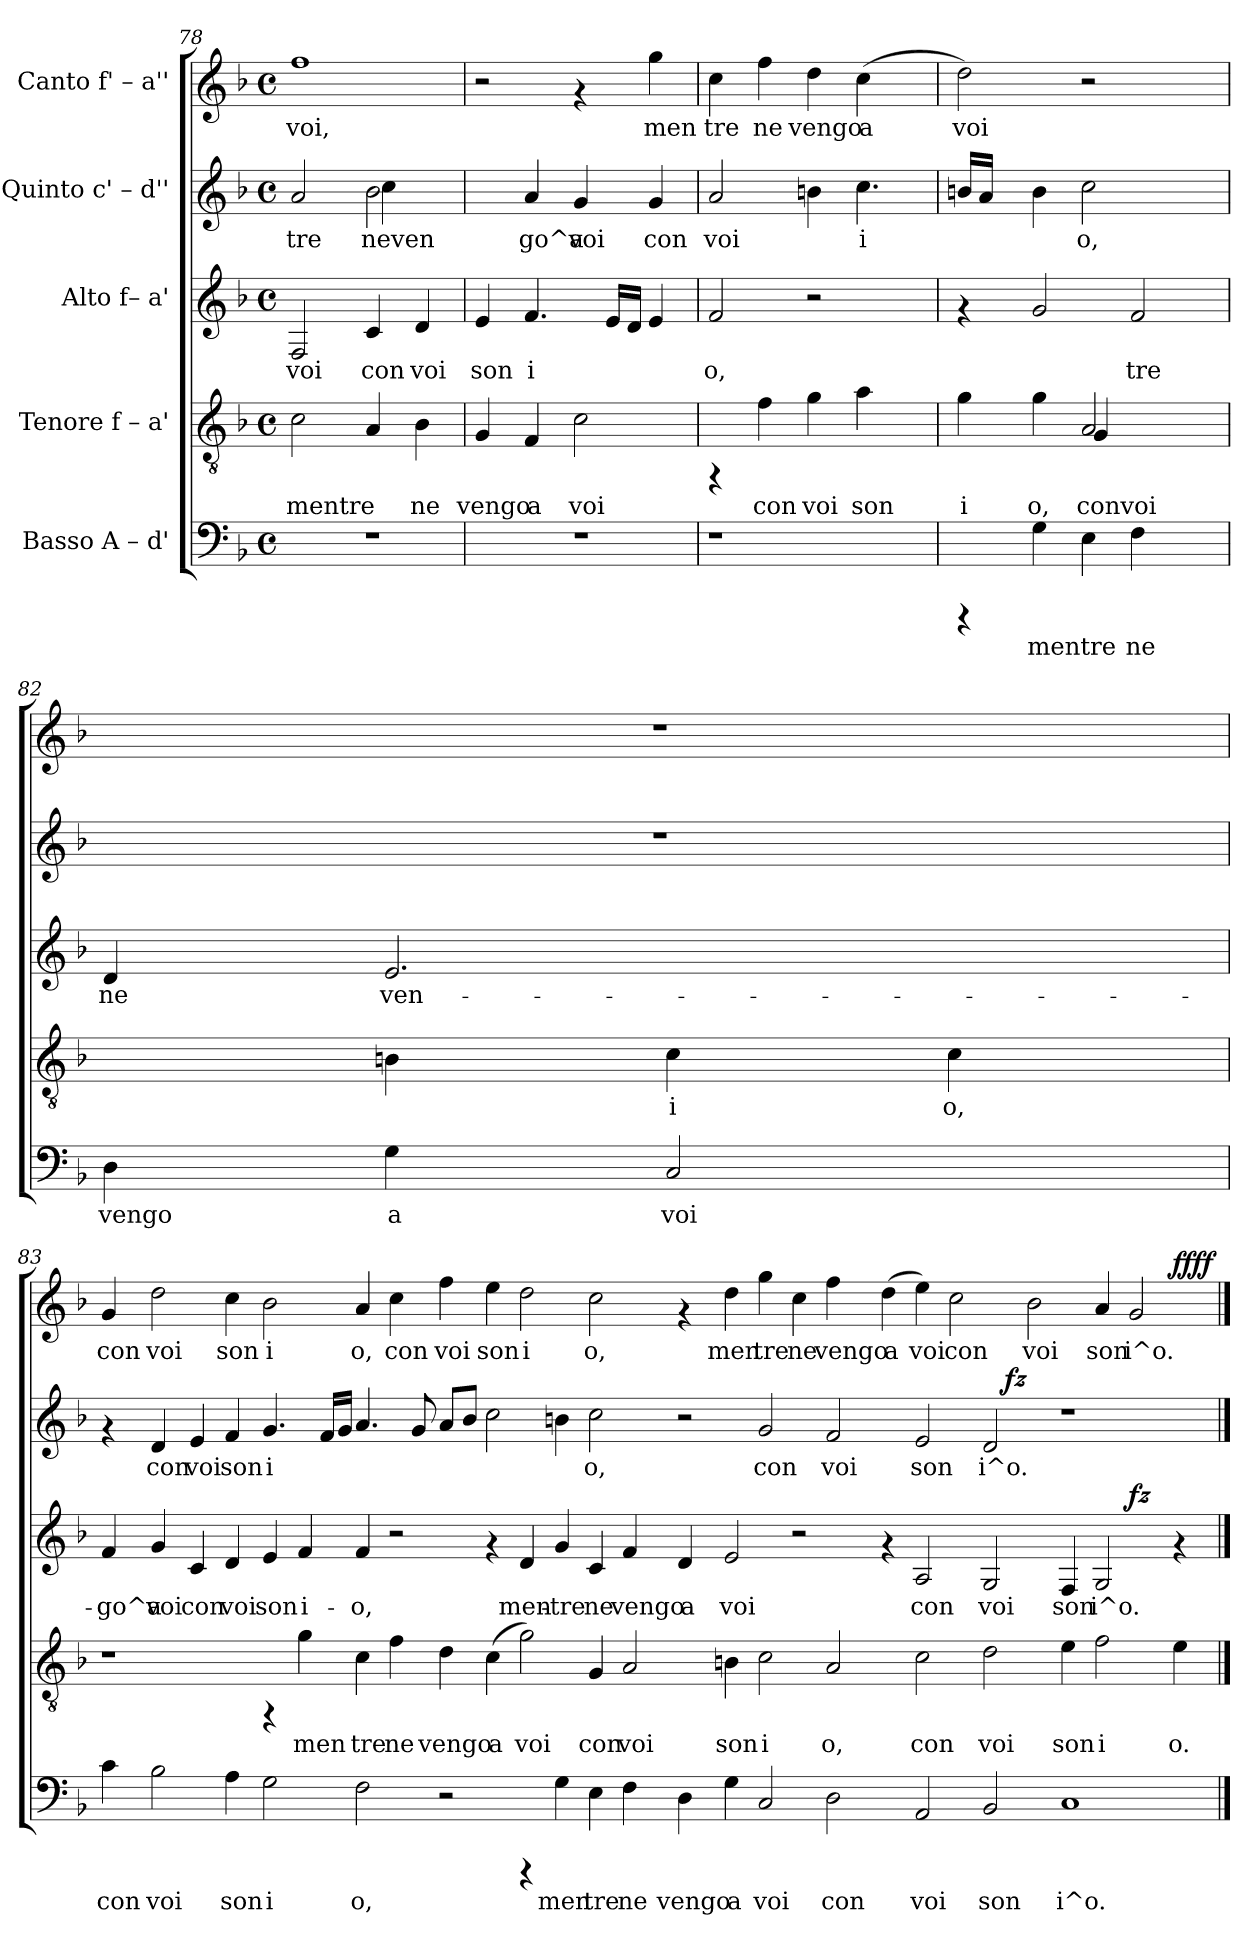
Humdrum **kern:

**kern	**text	**kern	**text	**kern	**text	**dynam	**kern	**text	**dynam	**kern	**text	**dynam
*part5	*part5	*part4	*part4	*part3	*part3	*part3	*part2	*part2	*part2	*part1	*part1	*part1
*staff5	*staff5	*staff4	*staff4	*staff3	*staff3	*staff3	*staff2	*staff2	*staff2	*staff1	*staff1	*staff1
*I"Basso  A – d'	*	*I"Tenore  f – a'	*	*I"Alto  f– a'	*	*	*I"Quinto  c' – d''	*	*	*I"Canto  f' – a''	*	*
*clefF4	*	*clefGv2	*	*clefG2	*	*	*clefG2	*	*	*clefG2	*	*
*k[b-]	*	*k[b-]	*	*k[b-]	*	*	*k[b-]	*	*	*k[b-]	*	*
*F:	*	*F:	*	*F:	*	*	*F:	*	*	*F:	*	*
*M4/4	*	*M4/4	*	*M4/4	*	*	*M4/4	*	*	*M4/4	*	*
*met(c)	*	*met(c)	*	*met(c)	*	*	*met(c)	*	*	*met(c)	*	*
=78	=78	=78	=78	=78	=78	=78	=78	=78	=78	=78	=78	=78
!	!	!	!LO:LY:b:cj	!	!LO:LY:b:rj	!	!	!LO:LY:b:rj	!	!	!LO:LY:b:rj	!
*	*	*	*	*	*	*	*^	*	*	*	*	*
1r	.	2c\	mentre	2F/	voi	.	2a/	2ryy	tre	.	1ff	voi,	.
!	!	!	!LO:LY:b:cj	!	!LO:LY:b:rj	!	!	!	!LO:LY:b:rj	!	!	!	!
.	.	4A/	.	4c/	con	.	2b-\	4cc\	neven	.	.	.	.
!	!	!	!LO:LY:b:cj	!	!LO:LY:b:rj	!	!	!	!	!	!	!	!
.	.	4B-\	ne	4d/	voi	.	.	4ryy	.	.	.	.	.
=79	=79	=79	=79	=79	=79	=79	=79	=79	=79	=79	=79	=79	=79
!	!	!	!LO:LY:b:cj	!	!LO:LY:b:rj	!	!	!	!	!	!	!	!
*	*	*	*	*	*	*	*v	*v	*	*	*	*	*
1r	.	4G/	vengo	4e/	son	.	4ryy	.	.	2r	.	.
!	!	!	!LO:LY:b:cj	!	!LO:LY:b:rj	!	!	!LO:LY:b:rj	!	!	!	!
.	.	4F/	a	4.f/	i-	.	4a/	go^a	.	.	.	.
!	!	!	!LO:LY:b:cj	!	!	!	!	!LO:LY:b:rj	!	!	!	!
.	.	2c\	voi	.	.	.	4g/	voi	.	4rf	.	.
!	!	!	!	!	!LO:LY:b:rj	!	!	!	!	!	!	!
.	.	.	.	16e/L	--	.	.	.	.	.	.	.
!	!	!	!	!	!LO:LY:b:rj	!	!	!	!	!	!	!
.	.	.	.	16d/J	--	.	.	.	.	.	.	.
!	!	!	!	!	!LO:LY:b:rj	!	!	!LO:LY:b:rj	!	!	!LO:LY:b:rj	!
.	.	.	.	4e/	--	.	4g/	con	.	4gg\	men	.
=80	=80	=80	=80	=80	=80	=80	=80	=80	=80	=80	=80	=80
!	!	!	!	!	!LO:LY:b:rj	!	!	!LO:LY:b:rj	!	!	!LO:LY:b:rj	!
1r	.	4rFF	.	2f/	-o,	.	2a/	voi	.	4cc\	tre	.
!	!	!	!LO:LY:b:cj	!	!	!	!	!	!	!	!LO:LY:b:rj	!
.	.	4f\	con	.	.	.	.	.	.	4ff\	ne	.
!	!	!	!LO:LY:b:cj	!	!	!	!	!	!	!	!LO:LY:b:rj	!
.	.	4g\	voi	2r	.	.	4bn\	.	.	4dd\	vengo	.
!	!	!	!LO:LY:b:cj	!	!	!	!	!LO:LY:b:rj	!	!	!LO:LY:b:rj	!
.	.	4a\	son	.	.	.	4.cc\	i	.	(<4cc\	a	.
8ryy	.	8ryy	.	8ryy	.	.	.	.	.	8ryy	.	.
=81	=81	=81	=81	=81	=81	=81	=81	=81	=81	=81	=81	=81
!	!	!	!LO:LY:b:cj	!	!	!	!	!LO:LY:b:rj	!	!	!LO:LY:b:rj	!
*	*	*^	*	*	*	*	*	*	*	*	*	*
4rCCC	.	4g\	2ryy	i	4rf	.	.	16bn/L	.	.	2dd\)	voi	.
!	!	!	!	!	!	!	!	!	!LO:LY:b:rj	!	!	!	!
.	.	.	.	.	.	.	.	16a/J	.	.	.	.	.
.	.	.	.	.	.	.	.	8ryy	.	.	.	.	.
!	!LO:LY:b:cj	!	!	!LO:LY:b:cj	!	!	!	!	!LO:LY:b:rj	!	!	!	!
4G\	mentre	4g\	.	o,	2g/	.	.	4b\	.	.	.	.	.
!	!LO:LY:b:cj	!	!	!LO:LY:b:cj	!	!	!	!	!LO:LY:b:rj	!	!	!	!
4E\	.	2A/	4G/	convoi	.	.	.	2cc\	o,	.	2r	.	.
!	!LO:LY:b:cj	!	!	!	!	!LO:LY:b:rj	!	!	!	!	!	!	!
4F\	ne	.	4ryy	.	2f/	tre	.	.	.	.	.	.	.
4ryy	.	4ryy	4ryy	.	.	.	.	4ryy	.	.	4ryy	.	.
=82	=82	=82	=82	=82	=82	=82	=82	=82	=82	=82	=82	=82	=82
!	!LO:LY:b:cj	!	!	!	!	!LO:LY:b:rj	!	!	!	!	!	!	!
*	*	*v	*v	*	*	*	*	*	*	*	*	*	*
4D\	vengo	4ryy	.	4d/	ne	.	1r	.	.	1r	.	.
!	!LO:LY:b:cj	!	!	!	!LO:LY:b:rj	!	!	!	!	!	!	!
4G\	a	4Bn\	.	2.e/	ven-	.	.	.	.	.	.	.
!	!LO:LY:b:cj	!	!LO:LY:b:cj	!	!	!	!	!	!	!	!	!
2C/	voi	4c\	i	.	.	.	.	.	.	.	.	.
!	!	!	!LO:LY:b:cj	!	!	!	!	!	!	!	!	!
.	.	4c\	o,	.	.	.	.	.	.	.	.	.
!!LO:PB:g=z
=83	=83	=83	=83	=83	=83	=83	=83	=83	=83	=83	=83	=83
!	!LO:LY:b:cj	!	!	!	!LO:LY:b:rj	!	!	!	!	!	!LO:LY:b:rj	!
*	*	*	*	*^	*	*	*^	*	*	*^	*	*
4c\	con	1r	.	4f/	1ryy	-go^a	.	4rf	1ryy	.	.	4g/	1ryy	con	.
!	!LO:LY:b:cj	!	!	!	!	!LO:LY:b:rj	!	!	!	!LO:LY:b:rj	!	!	!	!LO:LY:b:rj	!
2B-\	voi	.	.	4g/	.	voi	.	4d/	.	con	.	2dd\	.	voi	.
!	!	!	!	!	!	!LO:LY:b:rj	!	!	!	!LO:LY:b:rj	!	!	!	!	!
.	.	.	.	4c/	.	con	.	4e/	.	voi	.	.	.	.	.
!	!LO:LY:b:cj	!	!	!	!	!LO:LY:b:rj	!	!	!	!LO:LY:b:rj	!	!	!	!LO:LY:b:rj	!
4A\	son	.	.	4d/	.	voi	.	4f/	.	son	.	4cc\	.	son	.
!	!LO:LY:b:cj	!	!	!	!	!LO:LY:b:rj	!	!	!	!LO:LY:b:rj	!	!	!	!LO:LY:b:rj	!
2G\	i	4rFF	.	4e/	1ryy	son	.	4.g/	1ryy	i	.	2b-\	1ryy	i	.
!	!	!	!LO:LY:b:cj	!	!	!LO:LY:b:rj	!	!	!	!	!	!	!	!	!
.	.	4g\	men	4f/	.	i-	.	.	.	.	.	.	.	.	.
!	!	!	!	!	!	!	!	!	!	!LO:LY:b:rj	!	!	!	!	!
.	.	.	.	.	.	.	.	16f/L	.	.	.	.	.	.	.
!	!	!	!	!	!	!	!	!	!	!LO:LY:b:rj	!	!	!	!	!
.	.	.	.	.	.	.	.	16g/J	.	.	.	.	.	.	.
!	!LO:LY:b:cj	!	!LO:LY:b:cj	!	!	!LO:LY:b:rj	!	!	!	!LO:LY:b:rj	!	!	!	!LO:LY:b:rj	!
2F\	o,	4c\	tre	4f/	.	-o,	.	4.a/	.	.	.	4a/	.	o,	.
!	!	!	!LO:LY:b:cj	!	!	!	!	!	!	!	!	!	!	!LO:LY:b:rj	!
.	.	4f\	ne	2r	.	.	.	.	.	.	.	4cc\	.	con	.
!	!	!	!	!	!	!	!	!	!	!LO:LY:b:rj	!	!	!	!	!
.	.	.	.	.	.	.	.	8g/	.	.	.	.	.	.	.
!	!	!	!LO:LY:b:cj	!	!	!	!	!	!	!LO:LY:b:rj	!	!	!	!LO:LY:b:rj	!
2r	.	4d\	vengo	.	1ryy	.	.	8a/L	1ryy	.	.	4ff\	1ryy	voi	.
!	!	!	!	!	!	!	!	!	!	!LO:LY:b:rj	!	!	!	!	!
.	.	.	.	.	.	.	.	8b-/J	.	.	.	.	.	.	.
!	!	!	!LO:LY:b:cj	!	!	!	!	!	!	!LO:LY:b:rj	!	!	!	!LO:LY:b:rj	!
.	.	(<4c\	a	4rf	.	.	.	2cc\	.	.	.	4ee\	.	son	.
!	!	!	!LO:LY:b:cj	!	!	!LO:LY:b:rj	!	!	!	!	!	!	!	!LO:LY:b:rj	!
4rCCC	.	2g\)	voi	4d/	.	men-	.	.	.	.	.	2dd\	.	i	.
!	!LO:LY:b:cj	!	!	!	!	!LO:LY:b:rj	!	!	!	!LO:LY:b:rj	!	!	!	!	!
4G\	men	.	.	4g/	.	-tre	.	4bn\	.	.	.	.	.	.	.
!	!LO:LY:b:cj	!	!LO:LY:b:cj	!	!	!LO:LY:b:rj	!	!	!	!LO:LY:b:rj	!	!	!	!LO:LY:b:rj	!
4E\	tre	4G/	con	4c/	2%7ryy	ne	.	2cc\	1ryy	o,	.	2cc\	4%15ryy	o,	.
!	!LO:LY:b:cj	!	!LO:LY:b:cj	!	!	!LO:LY:b:rj	!	!	!	!	!	!	!	!	!
4F\	ne	2A/	voi	4f/	.	vengo	.	.	.	.	.	.	.	.	.
!	!LO:LY:b:cj	!	!	!	!	!LO:LY:b:rj	!	!	!	!	!	!	!	!	!
4D\	vengo	.	.	4d/	.	a	.	2r	.	.	.	4rf	.	.	.
!	!LO:LY:b:cj	!	!LO:LY:b:cj	!	!	!LO:LY:b:rj	!	!	!	!	!	!	!	!LO:LY:b:rj	!
4G\	a	4Bn\	son	2e/	.	voi	.	.	.	.	.	4dd\	.	men	.
!	!LO:LY:b:cj	!	!LO:LY:b:cj	!	!	!	!	!	!	!LO:LY:b:rj	!	!	!	!LO:LY:b:rj	!
2C/	voi	2c\	i	.	.	.	.	2g/	1ryy	con	.	4gg\	.	tre	.
!	!	!	!	!	!	!	!	!	!	!	!	!	!	!LO:LY:b:rj	!
.	.	.	.	2r	.	.	.	.	.	.	.	4cc\	.	ne	.
!	!LO:LY:b:cj	!	!LO:LY:b:cj	!	!	!	!	!	!	!LO:LY:b:rj	!	!	!	!LO:LY:b:rj	!
2D\	con	2A/	o,	.	.	.	.	2f/	.	voi	.	4ff\	.	vengo	.
!	!	!	!	!	!	!	!	!	!	!	!	!	!	!LO:LY:b:rj	!
.	.	.	.	4rf	.	.	.	.	.	.	.	(<4dd\	.	a	.
!	!LO:LY:b:cj	!	!LO:LY:b:cj	!	!	!LO:LY:b:rj	!	!	!	!LO:LY:b:rj	!	!	!	!LO:LY:b:rj	!
2AA/	voi	2c\	con	2A/	.	con	.	2e/	2ryy	son	.	4ee\)	.	voi	.
!	!	!	!	!	!	!	!	!	!	!	!	!	!	!LO:LY:b:rj	!
.	.	.	.	.	.	.	.	.	.	.	.	2cc\	.	con	.
!	!LO:LY:b:cj	!	!LO:LY:b:cj	!	!	!LO:LY:b:rj	!	!	!	!LO:LY:b:rj	!	!	!	!	!
2BB-/	son	2d\	voi	2G/	.	voi	.	2d/	8ryy	i^o.	.	.	.	.	.
!	!	!	!	!	!	!	!	!	!	!	!LO:DY:b	!	!	!	!
.	.	.	.	.	.	.	.	.	1ryy	.	fz	.	.	.	.
!	!	!	!	!	!	!	!	!	!	!	!	!	!	!LO:LY:b:rj	!
.	.	.	.	.	.	.	.	.	.	.	.	2b-\	.	voi	.
!	!LO:LY:b:cj	!	!LO:LY:b:cj	!	!	!LO:LY:b:rj	!	!	!	!	!	!	!	!	!
1C	i^o.	4e\	son	4F/	.	son	.	1r	.	.	.	.	.	.	.
!	!	!	!LO:LY:b:cj	!	!	!LO:LY:b:rj	!	!	!	!	!	!	!	!LO:LY:b:rj	!
.	.	2f\	i	2G/	.	i^o.-	.	.	.	.	.	4a/	.	son	.
!	!	!	!	!	!	!	!LO:DY:b	!	!	!	!	!	!	!LO:LY:b:rj	!
.	.	.	.	.	2ryy	.	fz	.	.	.	.	2g/	.	i^o.	.
.	.	.	.	.	.	.	.	.	4.ryy	.	.	.	.	.	.
!	!	!	!LO:LY:b:cj	!	!	!	!	!	!	!	!	!	!	!	!LO:DY:b
.	.	4e\	o.	4rf	.	.	.	.	.	.	.	.	4ryy	.	ffff
*	*	*	*	*v	*v	*	*	*	*	*	*	*v	*v	*	*
*	*	*	*	*	*	*	*v	*v	*	*	*	*	*
==	==	==	==	==	==	==	==	==	==	==	==	==
*-	*-	*-	*-	*-	*-	*-	*-	*-	*-	*-	*-	*-
